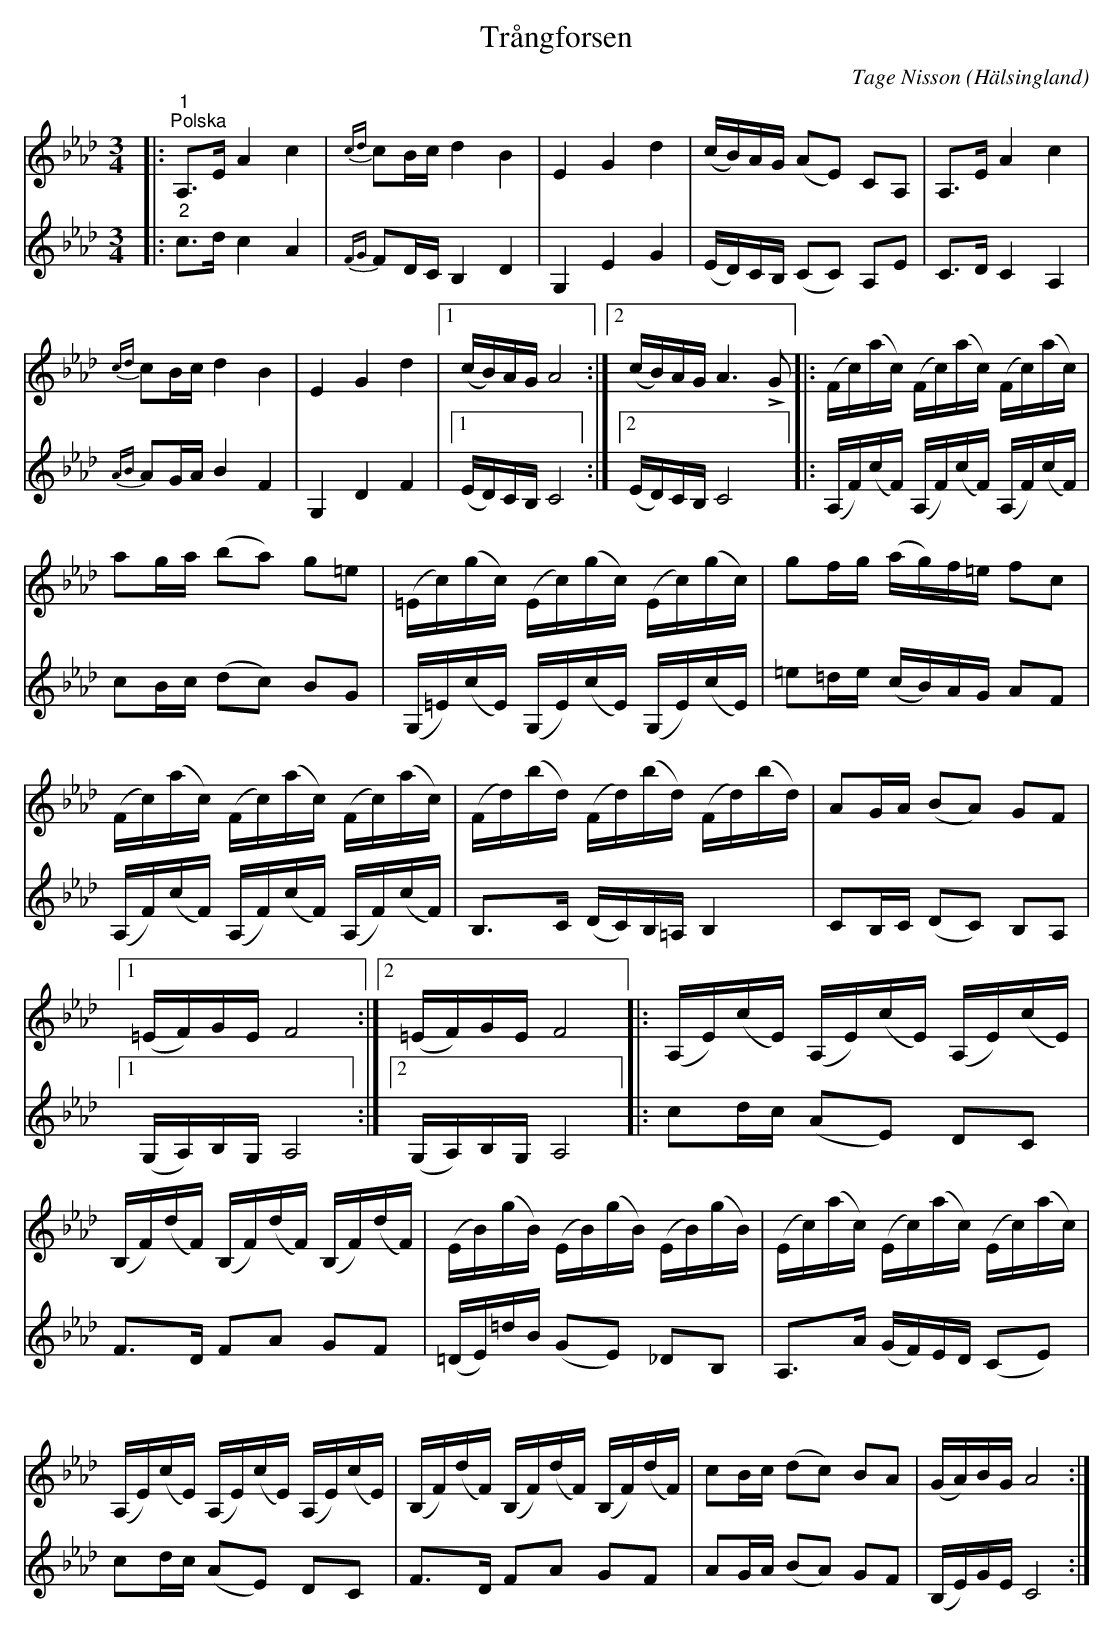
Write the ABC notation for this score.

X:1
T:Trångforsen
C:Tage Nisson
O:Hälsingland
L:1/16
M:3/4
K:Ab
V:1
|:"^1""^Polska" A,2>E2 A4 c4 |{cd} c2Bc d4 B4 | E4 G4 d4 | (cB)AG (A2E2) C2A,2 |
A,2>E2 A4 c4 | {cd} c2Bc d4 B4 | E4 G4 d4 |1 (cB)AG A8 :|2 (cB)AG A6 !>!G2 |:
(Fc)(ac) (Fc)(ac) (Fc)(ac) | a2ga (b2a2) g2=e2 | (=Ec)(gc) (Ec)(gc) (Ec)(gc) | g2fg (ag)f=e f2c2 |
(Fc)(ac) (Fc)(ac) (Fc)(ac) | (Fd)(bd) (Fd)(bd) (Fd)(bd) | A2GA (B2A2) G2F2 |1 (=EF)GE F8 :|2 (=EF)GE F8 |:
(A,E)(cE) (A,E)(cE) (A,E)(cE) | (B,F)(dF) (B,F)(dF) (B,F)(dF) | (EB)(gB) (EB)(gB) (EB)(gB) | (Ec)(ac) (Ec)(ac) (Ec)(ac) |
(A,E)(cE) (A,E)(cE) (A,E)(cE) | (B,F)(dF) (B,F)(dF) (B,F)(dF) | c2Bc (d2c2) B2A2 | (GA)BG A8 :|
V:2
|:"^2" c2>d2 c4 A4 |{FG} F2DC B,4 D4 | G,4 E4 G4 | (ED)CB, (C2C2) A,2E2 | C2>D2 C4 A,4 | {AB} A2GA B4 F4 |
G,4 D4 F4 |1 (ED)CB, C8 :|2 (ED)CB, C8 |:
(A,F)(cF) (A,F)(cF) (A,F)(cF) | c2Bc (d2c2) B2G2 | (G,=E)(cE) (G,E)(cE) (G,E)(cE) | =e2=de (cB)AG A2F2 |
(A,F)(cF) (A,F)(cF) (A,F)(cF) | B,2>C2 (DC)B,=A, B,4 | C2B,C (D2C2) B,2A,2 |1 (G,A,)B,G, A,8 :|2 (G,A,)B,G, A,8 |:
c2dc (A2E2) D2C2 | F2>D2 F2A2 G2F2 | (=DE)=dB (G2E2) _D2B,2 | A,2>A2 (GF)ED (C2E2) |
c2dc (A2E2) D2C2 | F2>D2 F2A2 G2F2 | A2GA (B2A2) G2F2 | (B,E)GE C8 :|
